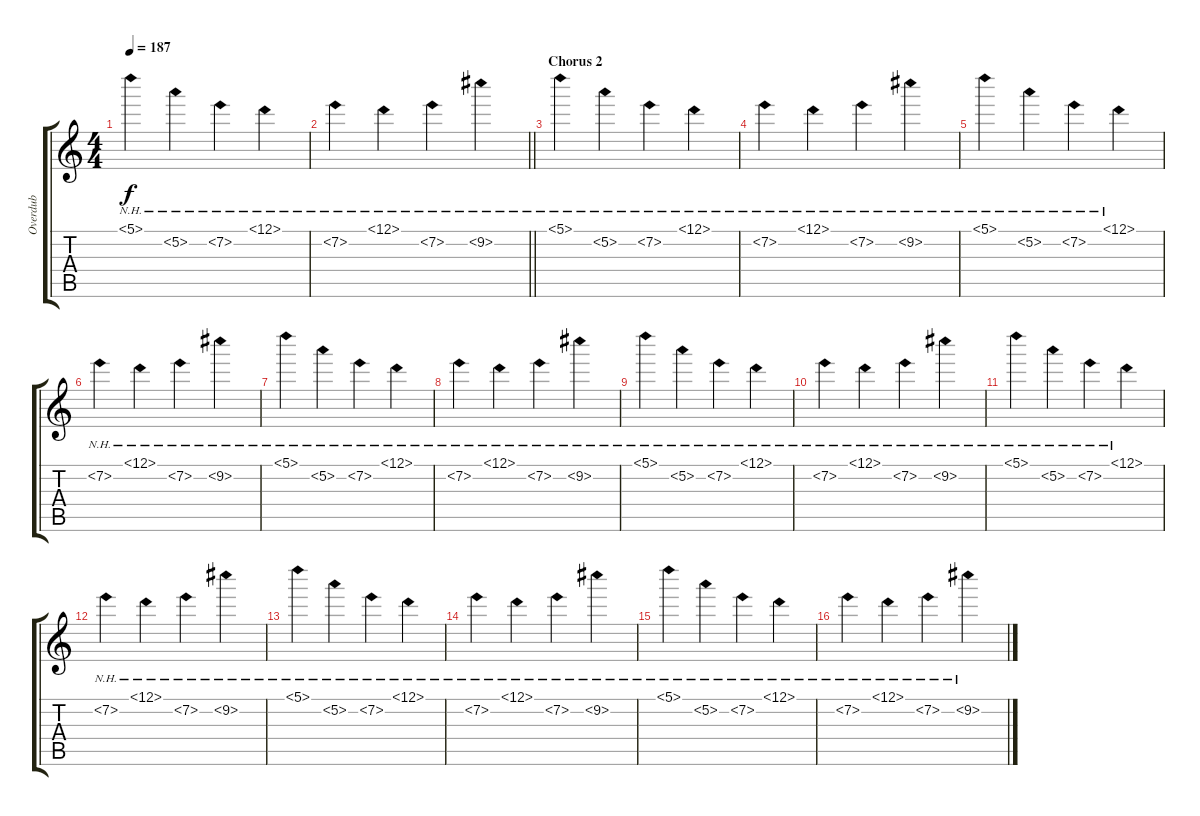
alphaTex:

\track ("Overdub" "Overdub") {instrument overdrivenguitar}
\staff {score tabs}
\tuning (D4 A3 F3 C3 G2 D2) {hide}
\ts (4 4)
\tempo 187
\clef g2
\ks c
5.1{nh}.4{dy f} 5.2{nh}.4 7.2{nh}.4 12.1{nh}.4 |
\barLineRight lightlight
7.2{nh}.4 12.1{nh}.4 7.2{nh}.4 9.2{nh}.4 |
\section ("" "Chorus 2")
5.1{nh}.4 5.2{nh}.4 7.2{nh}.4 12.1{nh}.4 |
7.2{nh}.4 12.1{nh}.4 7.2{nh}.4 9.2{nh}.4 |
5.1{nh}.4 5.2{nh}.4 7.2{nh}.4 12.1{nh}.4 |
7.2{nh}.4 12.1{nh}.4 7.2{nh}.4 9.2{nh}.4 |
5.1{nh}.4 5.2{nh}.4 7.2{nh}.4 12.1{nh}.4 |
7.2{nh}.4 12.1{nh}.4 7.2{nh}.4 9.2{nh}.4 |
5.1{nh}.4 5.2{nh}.4 7.2{nh}.4 12.1{nh}.4 |
7.2{nh}.4 12.1{nh}.4 7.2{nh}.4 9.2{nh}.4 |
5.1{nh}.4 5.2{nh}.4 7.2{nh}.4 12.1{nh}.4 |
7.2{nh}.4 12.1{nh}.4 7.2{nh}.4 9.2{nh}.4 |
5.1{nh}.4 5.2{nh}.4 7.2{nh}.4 12.1{nh}.4 |
7.2{nh}.4 12.1{nh}.4 7.2{nh}.4 9.2{nh}.4 |
5.1{nh}.4 5.2{nh}.4 7.2{nh}.4 12.1{nh}.4 |
7.2{nh}.4 12.1{nh}.4 7.2{nh}.4 9.2{nh}.4
